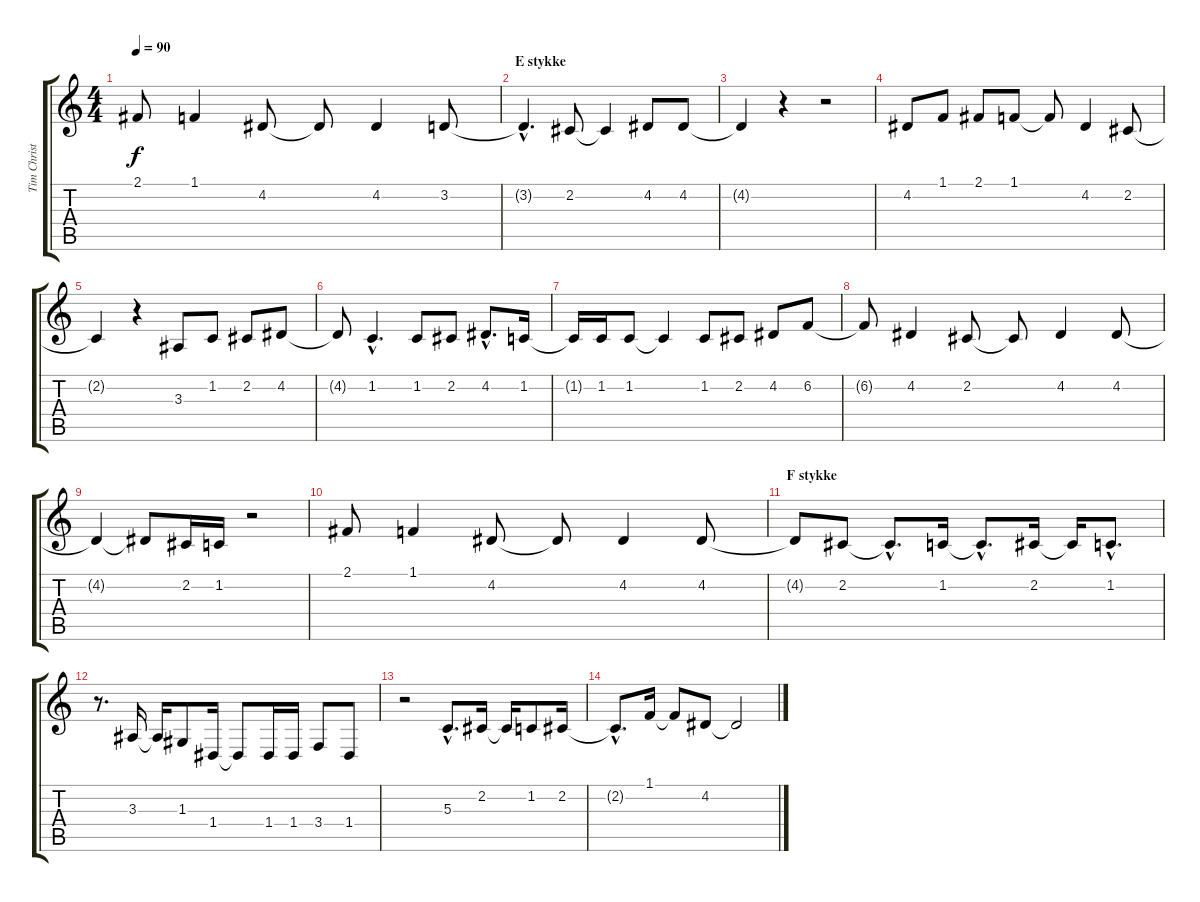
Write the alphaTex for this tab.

\track ("Tim Christensen (Vocal Backup)" "Tim Christ") {instrument violin}
\staff {score tabs}
\tuning (E4 B3 G3 D3 A2 E2) {hide}
\ts (4 4)
\tempo 90
\clef g2
\ks c
2.1.8{dy f} 1.1.4 4.2.8 4.2{t}.8 4.2.4 3.2.8 |
\section ("" "E stykke")
3.2{hac t}.4{d} 2.2.8 2.2{t}.4 4.2.8 4.2.8 |
4.2{t}.4 r.4 r.2 |
4.2.8 1.1.8 2.1.8 1.1.8 1.1{t}.8 4.2.4 2.2.8 |
2.2{t}.4 r.4 3.3.8 1.2.8 2.2.8 4.2.8 |
4.2{t}.8 1.2{hac}.4{d} 1.2.8 2.2.8 4.2{hac}.8{d} 1.2.16 |
1.2{t}.16 1.2.16 1.2.8 1.2{t}.4 1.2.8 2.2.8 4.2.8 6.2.8 |
6.2{t}.8 4.2.4 2.2.8 2.2{t}.8 4.2.4 4.2.8 |
4.2{t}.4 4.2{t}.8 2.2.16 1.2.16 r.2 |
2.1.8 1.1.4 4.2.8 4.2{t}.8 4.2.4 4.2.8 |
\section ("" "F stykke")
4.2{t}.8 2.2.8 2.2{hac t}.8{d} 1.2.16 1.2{hac t}.8{d} 2.2.16 2.2{t}.16 1.2{hac}.8{d} |
r.8{d} 3.3.16 3.3{t}.16 1.3.8 1.4.16 1.4{t}.8 1.4.16 1.4.16 3.4.8 1.4.8 |
r.2 5.3{hac}.8{d} 2.2.16 2.2{t}.16 1.2.8 2.2.16 |
2.2{hac t}.8{d} 1.1.16 1.1{t}.8 4.2.8 4.2{t}.2
